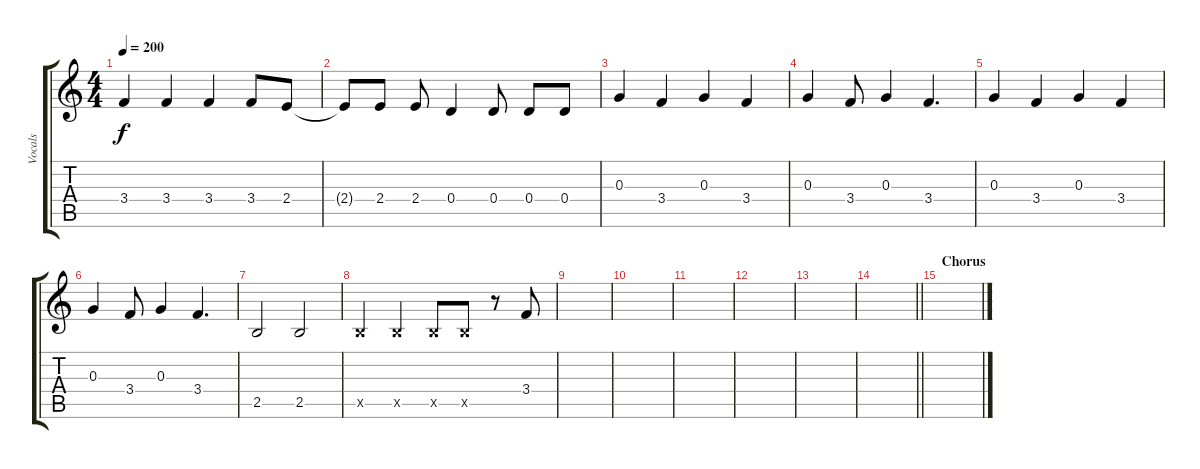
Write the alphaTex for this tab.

\track ("Vocals" "Vocals") {instrument acousticguitarsteel}
\staff {score tabs}
\tuning (E4 B3 G3 D3 A2 E2) {hide}
\ts (4 4)
\tempo 200
\clef g2
\ks c
3.4.4{dy f} 3.4.4 3.4.4 3.4.8 2.4.8 |
2.4{t}.8 2.4.8 2.4.8 0.4.4 0.4.8 0.4.8 0.4.8 |
0.3.4 3.4.4 0.3.4 3.4.4 |
0.3.4 3.4.8 0.3.4 3.4.4{d} |
0.3.4 3.4.4 0.3.4 3.4.4 |
0.3.4 3.4.8 0.3.4 3.4.4{d} |
2.5.2 2.5.2 |
2.5{x}.4 2.5{x}.4 2.5{x}.8 2.5{x}.8 r.8 3.4.8 |
|
|
|
|
|
\barLineRight lightlight
|
\section ("" "Chorus")
